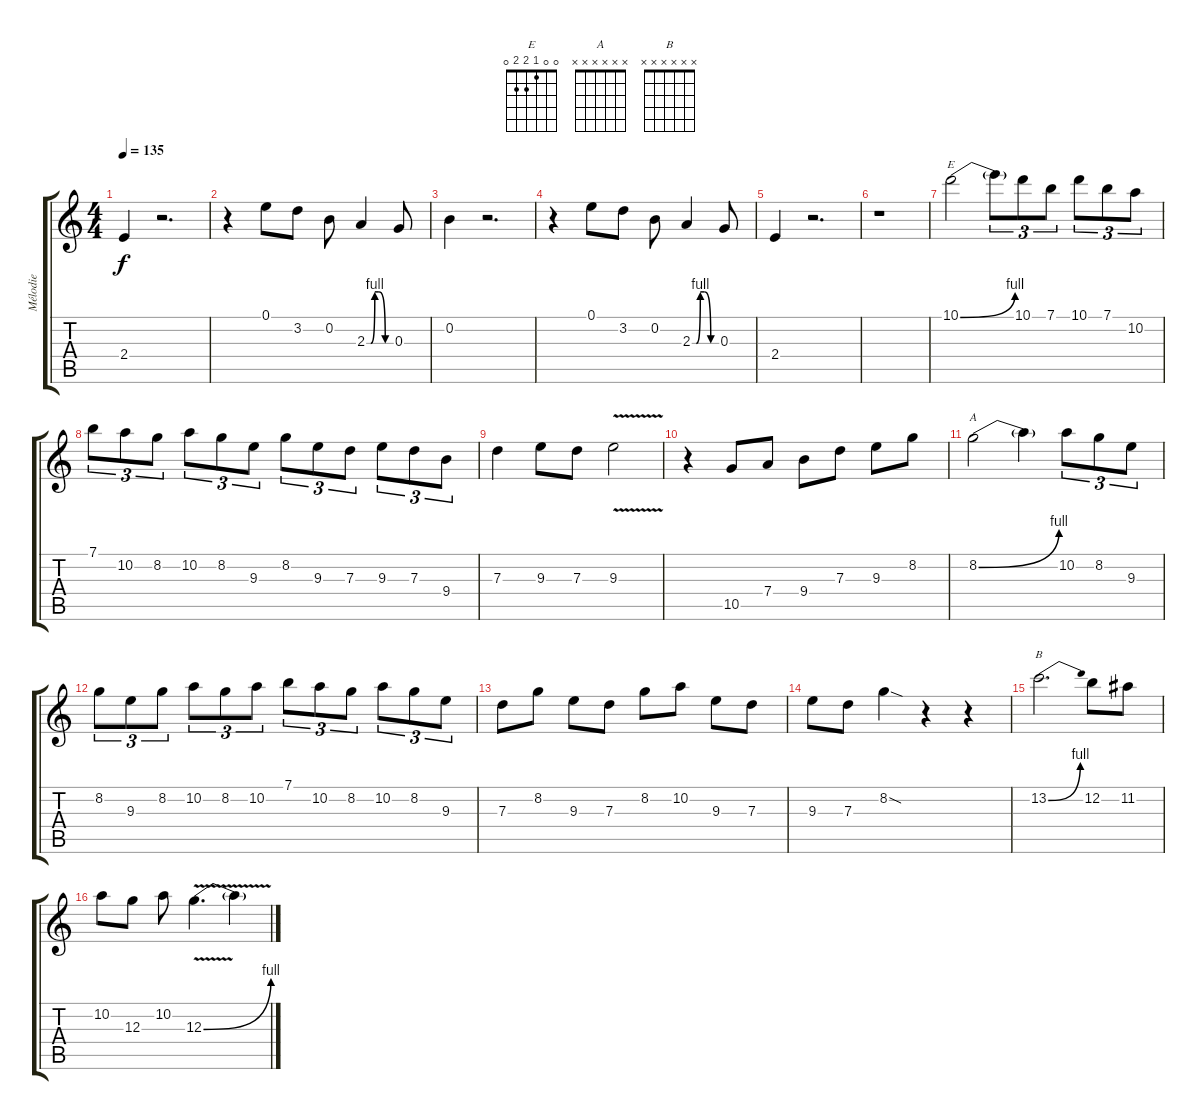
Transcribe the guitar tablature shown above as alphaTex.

\track ("Mélodie" "Mélodie") {instrument distortionguitar}
\staff {score tabs}
\tuning (E4 B3 G3 D3 A2 E2) {hide}
\chord ("E" 0 0 1 2 2 0)
\chord ("A" x x x x x x)
\chord ("B" x x x x x x)
\ts (4 4)
\tempo 135
\clef g2
\ks c
2.4.4{dy f} r.2{d} |
r.4 0.1.8 3.2.8 0.2.8 2.3{be (custom 0 0 10 0 20 4 30 4 46 0 60 0)}.4 0.3.8 |
0.2.4 r.2{d} |
r.4 0.1.8 3.2.8 0.2.8 2.3{be (custom 0 0 10 0 20 4 30 4 46 0 60 0)}.4 0.3.8 |
2.4.4 r.2{d} |
r.1 |
10.1{be (bend 0 0 60 4)}.2{ch "E"} 10.1{t}.8{tu (3 2)} 10.1.8{tu (3 2)} 7.1.8{tu (3 2)} 10.1.8{tu (3 2)} 7.1.8{tu (3 2)} 10.2.8{tu (3 2)} |
7.1.8{tu (3 2)} 10.2.8{tu (3 2)} 8.2.8{tu (3 2)} 10.2.8{tu (3 2)} 8.2.8{tu (3 2)} 9.3.8{tu (3 2)} 8.2.8{tu (3 2)} 9.3.8{tu (3 2)} 7.3.8{tu (3 2)} 9.3.8{tu (3 2)} 7.3.8{tu (3 2)} 9.4.8{tu (3 2)} |
7.3.4 9.3.8 7.3.8 9.3{v}.2 |
r.4 10.5.8 7.4.8 9.4.8 7.3.8 9.3.8 8.2.8 |
8.2{be (bend 0 0 60 4)}.2{ch "A"} 8.2{t}.4 10.2.8{tu (3 2)} 8.2.8{tu (3 2)} 9.3.8{tu (3 2)} |
8.2.8{tu (3 2)} 9.3.8{tu (3 2)} 8.2.8{tu (3 2)} 10.2.8{tu (3 2)} 8.2.8{tu (3 2)} 10.2.8{tu (3 2)} 7.1.8{tu (3 2)} 10.2.8{tu (3 2)} 8.2.8{tu (3 2)} 10.2.8{tu (3 2)} 8.2.8{tu (3 2)} 9.3.8{tu (3 2)} |
7.3.8 8.2.8 9.3.8 7.3.8 8.2.8 10.2.8 9.3.8 7.3.8 |
9.3.8 7.3.8 8.2{sod}.4 r.4 r.4 |
13.2{be (bend 0 0 60 4)}.2{d ch "B"} 12.2.8 11.2.8 |
10.2.8 12.3.8 10.2.8 12.3{be (bend 0 0 60 4) v}.4{d} 12.3{t}.4
